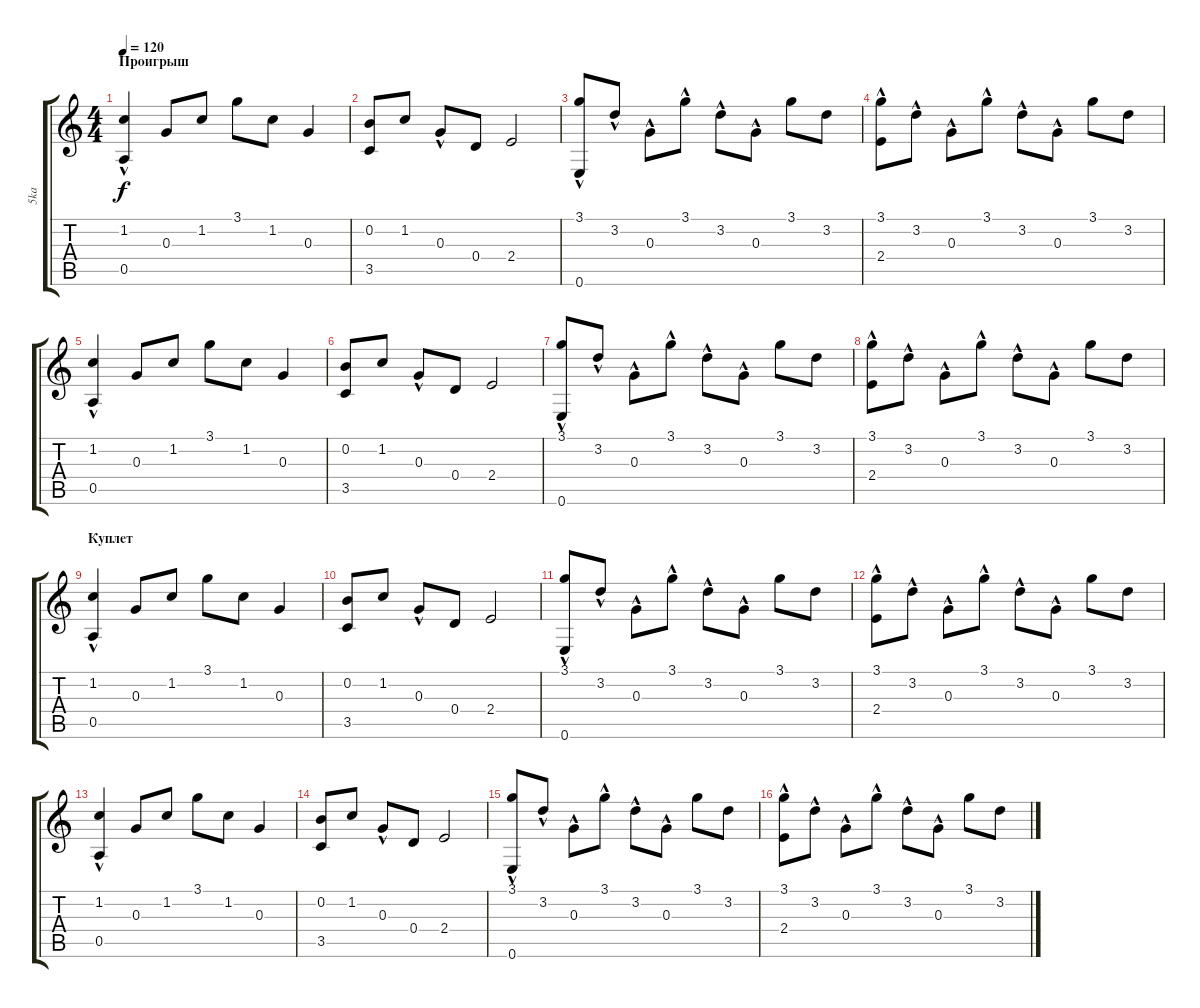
\track ("5ka" "5ka") {instrument acousticguitarsteel}
\staff {score tabs}
\tuning (E4 B3 G3 D3 A2 E2) {hide}
\ts (4 4)
\section ("" "Проигрыш")
\tempo 120
\clef g2
\ks c
(1.2{hac} 0.5).4{dy f instrument acousticguitarsteel} 0.3.8 1.2.8 3.1.8 1.2.8 0.3.4 |
(0.2 3.5).8 1.2.8 0.3{hac}.8 0.4.8 2.4.2 |
(3.1{hac} 0.6).8 3.2{hac}.8 0.3{hac}.8 3.1{hac}.8 3.2{hac}.8 0.3{hac}.8 3.1.8 3.2.8 |
(3.1{hac} 2.4).8 3.2{hac}.8 0.3{hac}.8 3.1{hac}.8 3.2{hac}.8 0.3{hac}.8 3.1.8 3.2.8 |
(1.2{hac} 0.5).4 0.3.8 1.2.8 3.1.8 1.2.8 0.3.4 |
(0.2 3.5).8 1.2.8 0.3{hac}.8 0.4.8 2.4.2 |
(3.1{hac} 0.6).8 3.2{hac}.8 0.3{hac}.8 3.1{hac}.8 3.2{hac}.8 0.3{hac}.8 3.1.8 3.2.8 |
(3.1{hac} 2.4).8 3.2{hac}.8 0.3{hac}.8 3.1{hac}.8 3.2{hac}.8 0.3{hac}.8 3.1.8 3.2.8 |
\section ("" "Куплет")
(1.2{hac} 0.5).4 0.3.8 1.2.8 3.1.8 1.2.8 0.3.4 |
(0.2 3.5).8 1.2.8 0.3{hac}.8 0.4.8 2.4.2 |
(3.1{hac} 0.6).8 3.2{hac}.8 0.3{hac}.8 3.1{hac}.8 3.2{hac}.8 0.3{hac}.8 3.1.8 3.2.8 |
(3.1{hac} 2.4).8 3.2{hac}.8 0.3{hac}.8 3.1{hac}.8 3.2{hac}.8 0.3{hac}.8 3.1.8 3.2.8 |
(1.2{hac} 0.5).4 0.3.8 1.2.8 3.1.8 1.2.8 0.3.4 |
(0.2 3.5).8 1.2.8 0.3{hac}.8 0.4.8 2.4.2 |
(3.1{hac} 0.6).8 3.2{hac}.8 0.3{hac}.8 3.1{hac}.8 3.2{hac}.8 0.3{hac}.8 3.1.8 3.2.8 |
(3.1{hac} 2.4).8 3.2{hac}.8 0.3{hac}.8 3.1{hac}.8 3.2{hac}.8 0.3{hac}.8 3.1.8 3.2.8
